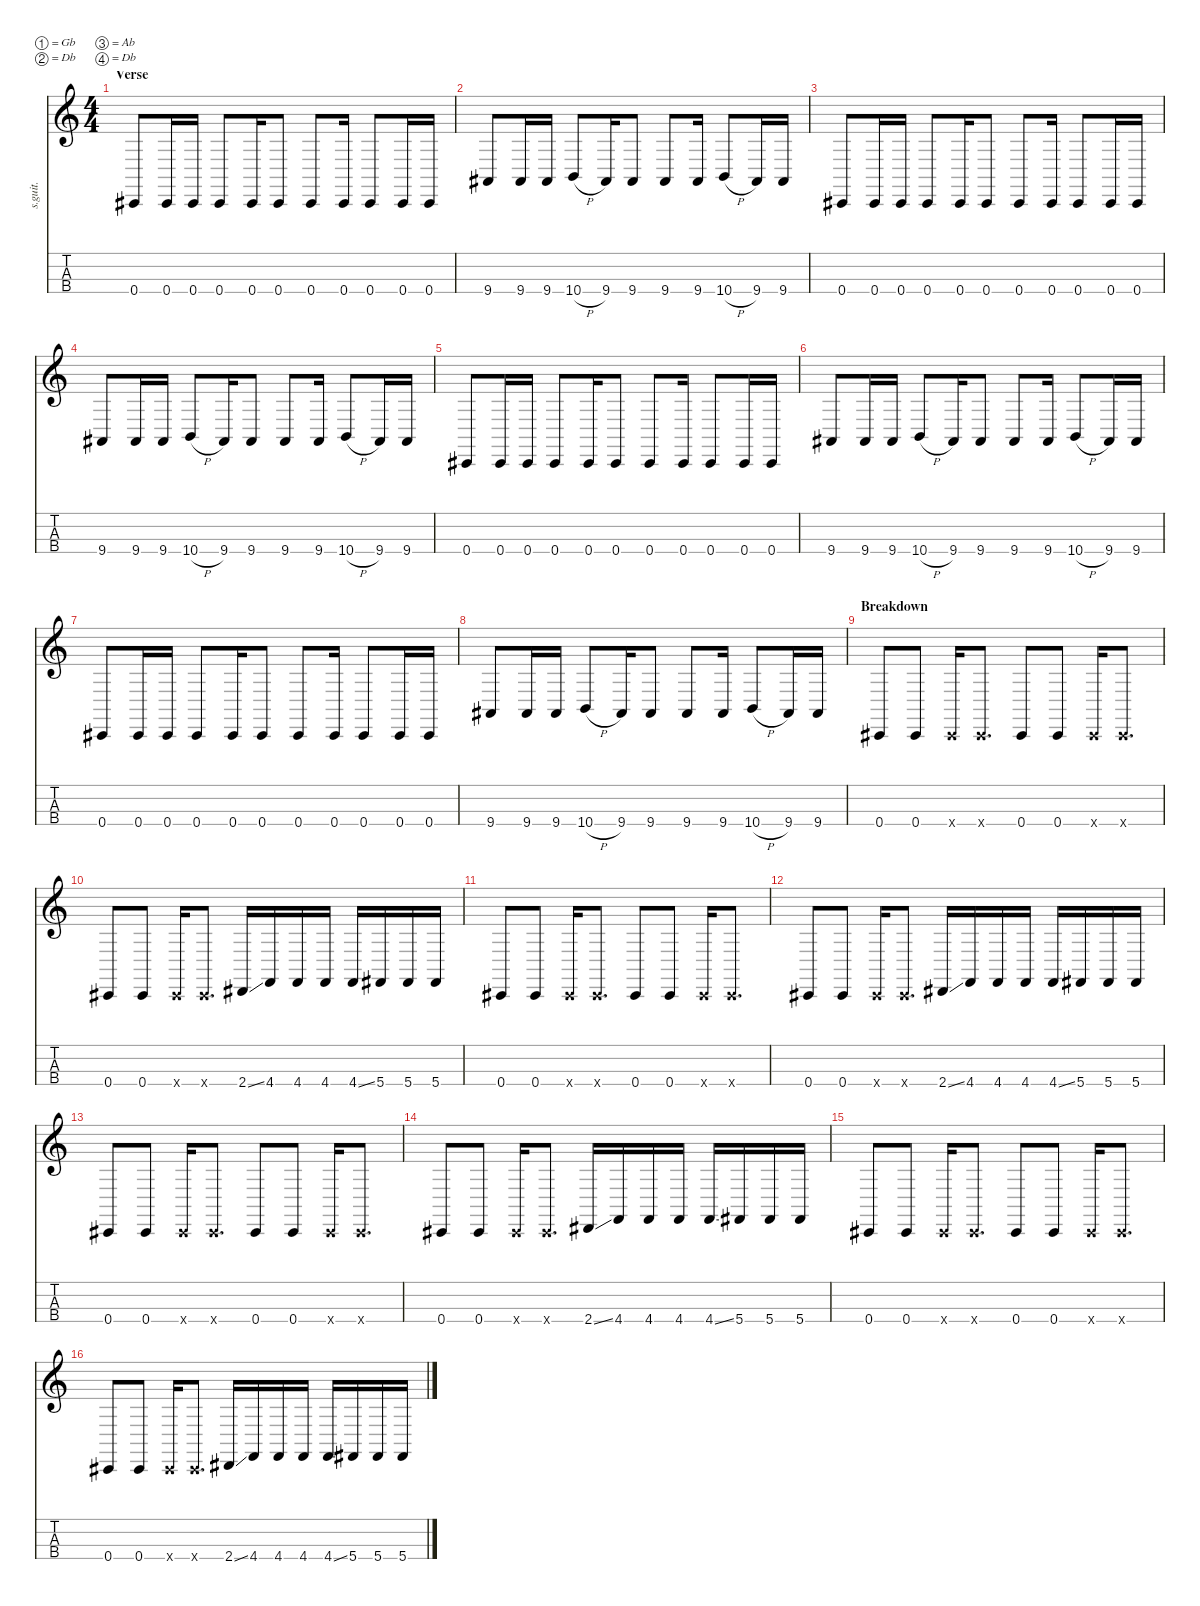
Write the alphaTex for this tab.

\defaultSystemsLayout 4
\hideDynamics
\bracketExtendMode nobrackets
\track ("Chi Cheng" "s.guit.") {instrument electricbassfinger}
\staff {score tabs}
\tuning (Gb2 Db2 Ab1 Db1)
\ts (4 4)
\section ("" "Verse")
\tempo (93 hide)
\clef g2
\ks c
0.4{acc #}.8{lyrics (0 "") lyrics (1 "") lyrics (2 "") lyrics (3 "") lyrics (4 "") dy fff} 0.4{acc #}.16{lyrics (0 "") lyrics (1 "") lyrics (2 "") lyrics (3 "") lyrics (4 "")} 0.4{acc #}.16{lyrics (0 "") lyrics (1 "") lyrics (2 "") lyrics (3 "") lyrics (4 "")} 0.4{acc #}.8{lyrics (0 "") lyrics (1 "") lyrics (2 "") lyrics (3 "") lyrics (4 "")} 0.4{acc #}.16{lyrics (0 "") lyrics (1 "") lyrics (2 "") lyrics (3 "") lyrics (4 "")} 0.4{acc #}.8{lyrics (0 "") lyrics (1 "") lyrics (2 "") lyrics (3 "") lyrics (4 "")} 0.4{acc #}.8{lyrics (0 "") lyrics (1 "") lyrics (2 "") lyrics (3 "") lyrics (4 "")} 0.4{acc #}.16{lyrics (0 "") lyrics (1 "") lyrics (2 "") lyrics (3 "") lyrics (4 "")} 0.4{acc #}.8{lyrics (0 "") lyrics (1 "") lyrics (2 "") lyrics (3 "") lyrics (4 "")} 0.4{acc #}.16{lyrics (0 "") lyrics (1 "") lyrics (2 "") lyrics (3 "") lyrics (4 "")} 0.4{acc #}.16{lyrics (0 "") lyrics (1 "") lyrics (2 "") lyrics (3 "") lyrics (4 "")} |
9.4{acc #}.8{lyrics (0 "") lyrics (1 "") lyrics (2 "") lyrics (3 "") lyrics (4 "")} 9.4{acc #}.16{lyrics (0 "") lyrics (1 "") lyrics (2 "") lyrics (3 "") lyrics (4 "")} 9.4{acc #}.16{lyrics (0 "") lyrics (1 "") lyrics (2 "") lyrics (3 "") lyrics (4 "")} 10.4{h}.8{lyrics (0 "") lyrics (1 "") lyrics (2 "") lyrics (3 "") lyrics (4 "")} 9.4{acc #}.16{lyrics (0 "") lyrics (1 "") lyrics (2 "") lyrics (3 "") lyrics (4 "")} 9.4{acc #}.8{lyrics (0 "") lyrics (1 "") lyrics (2 "") lyrics (3 "") lyrics (4 "")} 9.4{acc #}.8{lyrics (0 "") lyrics (1 "") lyrics (2 "") lyrics (3 "") lyrics (4 "")} 9.4{acc #}.16{lyrics (0 "") lyrics (1 "") lyrics (2 "") lyrics (3 "") lyrics (4 "")} 10.4{h}.8{lyrics (0 "") lyrics (1 "") lyrics (2 "") lyrics (3 "") lyrics (4 "")} 9.4{acc #}.16{lyrics (0 "") lyrics (1 "") lyrics (2 "") lyrics (3 "") lyrics (4 "")} 9.4{acc #}.16{lyrics (0 "") lyrics (1 "") lyrics (2 "") lyrics (3 "") lyrics (4 "")} |
0.4{acc #}.8{lyrics (0 "") lyrics (1 "") lyrics (2 "") lyrics (3 "") lyrics (4 "")} 0.4{acc #}.16{lyrics (0 "") lyrics (1 "") lyrics (2 "") lyrics (3 "") lyrics (4 "")} 0.4{acc #}.16{lyrics (0 "") lyrics (1 "") lyrics (2 "") lyrics (3 "") lyrics (4 "")} 0.4{acc #}.8{lyrics (0 "") lyrics (1 "") lyrics (2 "") lyrics (3 "") lyrics (4 "")} 0.4{acc #}.16{lyrics (0 "") lyrics (1 "") lyrics (2 "") lyrics (3 "") lyrics (4 "")} 0.4{acc #}.8{lyrics (0 "") lyrics (1 "") lyrics (2 "") lyrics (3 "") lyrics (4 "")} 0.4{acc #}.8{lyrics (0 "") lyrics (1 "") lyrics (2 "") lyrics (3 "") lyrics (4 "")} 0.4{acc #}.16{lyrics (0 "") lyrics (1 "") lyrics (2 "") lyrics (3 "") lyrics (4 "")} 0.4{acc #}.8{lyrics (0 "") lyrics (1 "") lyrics (2 "") lyrics (3 "") lyrics (4 "")} 0.4{acc #}.16{lyrics (0 "") lyrics (1 "") lyrics (2 "") lyrics (3 "") lyrics (4 "")} 0.4{acc #}.16{lyrics (0 "") lyrics (1 "") lyrics (2 "") lyrics (3 "") lyrics (4 "")} |
9.4{acc #}.8{lyrics (0 "") lyrics (1 "") lyrics (2 "") lyrics (3 "") lyrics (4 "")} 9.4{acc #}.16{lyrics (0 "") lyrics (1 "") lyrics (2 "") lyrics (3 "") lyrics (4 "")} 9.4{acc #}.16{lyrics (0 "") lyrics (1 "") lyrics (2 "") lyrics (3 "") lyrics (4 "")} 10.4{h}.8{lyrics (0 "") lyrics (1 "") lyrics (2 "") lyrics (3 "") lyrics (4 "")} 9.4{acc #}.16{lyrics (0 "") lyrics (1 "") lyrics (2 "") lyrics (3 "") lyrics (4 "")} 9.4{acc #}.8{lyrics (0 "") lyrics (1 "") lyrics (2 "") lyrics (3 "") lyrics (4 "")} 9.4{acc #}.8{lyrics (0 "") lyrics (1 "") lyrics (2 "") lyrics (3 "") lyrics (4 "")} 9.4{acc #}.16{lyrics (0 "") lyrics (1 "") lyrics (2 "") lyrics (3 "") lyrics (4 "")} 10.4{h}.8{lyrics (0 "") lyrics (1 "") lyrics (2 "") lyrics (3 "") lyrics (4 "")} 9.4{acc #}.16{lyrics (0 "") lyrics (1 "") lyrics (2 "") lyrics (3 "") lyrics (4 "")} 9.4{acc #}.16{lyrics (0 "") lyrics (1 "") lyrics (2 "") lyrics (3 "") lyrics (4 "")} |
0.4{acc #}.8{lyrics (0 "") lyrics (1 "") lyrics (2 "") lyrics (3 "") lyrics (4 "")} 0.4{acc #}.16{lyrics (0 "") lyrics (1 "") lyrics (2 "") lyrics (3 "") lyrics (4 "")} 0.4{acc #}.16{lyrics (0 "") lyrics (1 "") lyrics (2 "") lyrics (3 "") lyrics (4 "")} 0.4{acc #}.8{lyrics (0 "") lyrics (1 "") lyrics (2 "") lyrics (3 "") lyrics (4 "")} 0.4{acc #}.16{lyrics (0 "") lyrics (1 "") lyrics (2 "") lyrics (3 "") lyrics (4 "")} 0.4{acc #}.8{lyrics (0 "") lyrics (1 "") lyrics (2 "") lyrics (3 "") lyrics (4 "")} 0.4{acc #}.8{lyrics (0 "") lyrics (1 "") lyrics (2 "") lyrics (3 "") lyrics (4 "")} 0.4{acc #}.16{lyrics (0 "") lyrics (1 "") lyrics (2 "") lyrics (3 "") lyrics (4 "")} 0.4{acc #}.8{lyrics (0 "") lyrics (1 "") lyrics (2 "") lyrics (3 "") lyrics (4 "")} 0.4{acc #}.16{lyrics (0 "") lyrics (1 "") lyrics (2 "") lyrics (3 "") lyrics (4 "")} 0.4{acc #}.16{lyrics (0 "") lyrics (1 "") lyrics (2 "") lyrics (3 "") lyrics (4 "")} |
9.4{acc #}.8{lyrics (0 "") lyrics (1 "") lyrics (2 "") lyrics (3 "") lyrics (4 "")} 9.4{acc #}.16{lyrics (0 "") lyrics (1 "") lyrics (2 "") lyrics (3 "") lyrics (4 "")} 9.4{acc #}.16{lyrics (0 "") lyrics (1 "") lyrics (2 "") lyrics (3 "") lyrics (4 "")} 10.4{h}.8{lyrics (0 "") lyrics (1 "") lyrics (2 "") lyrics (3 "") lyrics (4 "")} 9.4{acc #}.16{lyrics (0 "") lyrics (1 "") lyrics (2 "") lyrics (3 "") lyrics (4 "")} 9.4{acc #}.8{lyrics (0 "") lyrics (1 "") lyrics (2 "") lyrics (3 "") lyrics (4 "")} 9.4{acc #}.8{lyrics (0 "") lyrics (1 "") lyrics (2 "") lyrics (3 "") lyrics (4 "")} 9.4{acc #}.16{lyrics (0 "") lyrics (1 "") lyrics (2 "") lyrics (3 "") lyrics (4 "")} 10.4{h}.8{lyrics (0 "") lyrics (1 "") lyrics (2 "") lyrics (3 "") lyrics (4 "")} 9.4{acc #}.16{lyrics (0 "") lyrics (1 "") lyrics (2 "") lyrics (3 "") lyrics (4 "")} 9.4{acc #}.16{lyrics (0 "") lyrics (1 "") lyrics (2 "") lyrics (3 "") lyrics (4 "")} |
0.4{acc #}.8{lyrics (0 "") lyrics (1 "") lyrics (2 "") lyrics (3 "") lyrics (4 "")} 0.4{acc #}.16{lyrics (0 "") lyrics (1 "") lyrics (2 "") lyrics (3 "") lyrics (4 "")} 0.4{acc #}.16{lyrics (0 "") lyrics (1 "") lyrics (2 "") lyrics (3 "") lyrics (4 "")} 0.4{acc #}.8{lyrics (0 "") lyrics (1 "") lyrics (2 "") lyrics (3 "") lyrics (4 "")} 0.4{acc #}.16{lyrics (0 "") lyrics (1 "") lyrics (2 "") lyrics (3 "") lyrics (4 "")} 0.4{acc #}.8{lyrics (0 "") lyrics (1 "") lyrics (2 "") lyrics (3 "") lyrics (4 "")} 0.4{acc #}.8{lyrics (0 "") lyrics (1 "") lyrics (2 "") lyrics (3 "") lyrics (4 "")} 0.4{acc #}.16{lyrics (0 "") lyrics (1 "") lyrics (2 "") lyrics (3 "") lyrics (4 "")} 0.4{acc #}.8{lyrics (0 "") lyrics (1 "") lyrics (2 "") lyrics (3 "") lyrics (4 "")} 0.4{acc #}.16{lyrics (0 "") lyrics (1 "") lyrics (2 "") lyrics (3 "") lyrics (4 "")} 0.4{acc #}.16{lyrics (0 "") lyrics (1 "") lyrics (2 "") lyrics (3 "") lyrics (4 "")} |
9.4{acc #}.8{lyrics (0 "") lyrics (1 "") lyrics (2 "") lyrics (3 "") lyrics (4 "")} 9.4{acc #}.16{lyrics (0 "") lyrics (1 "") lyrics (2 "") lyrics (3 "") lyrics (4 "")} 9.4{acc #}.16{lyrics (0 "") lyrics (1 "") lyrics (2 "") lyrics (3 "") lyrics (4 "")} 10.4{h}.8{lyrics (0 "") lyrics (1 "") lyrics (2 "") lyrics (3 "") lyrics (4 "")} 9.4{acc #}.16{lyrics (0 "") lyrics (1 "") lyrics (2 "") lyrics (3 "") lyrics (4 "")} 9.4{acc #}.8{lyrics (0 "") lyrics (1 "") lyrics (2 "") lyrics (3 "") lyrics (4 "")} 9.4{acc #}.8{lyrics (0 "") lyrics (1 "") lyrics (2 "") lyrics (3 "") lyrics (4 "")} 9.4{acc #}.16{lyrics (0 "") lyrics (1 "") lyrics (2 "") lyrics (3 "") lyrics (4 "")} 10.4{h}.8{lyrics (0 "") lyrics (1 "") lyrics (2 "") lyrics (3 "") lyrics (4 "")} 9.4{acc #}.16{lyrics (0 "") lyrics (1 "") lyrics (2 "") lyrics (3 "") lyrics (4 "")} 9.4{acc #}.16{lyrics (0 "") lyrics (1 "") lyrics (2 "") lyrics (3 "") lyrics (4 "")} |
\section ("" "Breakdown")
0.4{acc #}.8{lyrics (0 "") lyrics (1 "") lyrics (2 "") lyrics (3 "") lyrics (4 "")} 0.4{acc #}.8{lyrics (0 "") lyrics (1 "") lyrics (2 "") lyrics (3 "") lyrics (4 "")} 0.4{x acc #}.16{lyrics (0 "") lyrics (1 "") lyrics (2 "") lyrics (3 "") lyrics (4 "")} 0.4{x acc #}.8{d lyrics (0 "") lyrics (1 "") lyrics (2 "") lyrics (3 "") lyrics (4 "")} 0.4{acc #}.8{lyrics (0 "") lyrics (1 "") lyrics (2 "") lyrics (3 "") lyrics (4 "")} 0.4{acc #}.8{lyrics (0 "") lyrics (1 "") lyrics (2 "") lyrics (3 "") lyrics (4 "")} 0.4{x acc #}.16{lyrics (0 "") lyrics (1 "") lyrics (2 "") lyrics (3 "") lyrics (4 "")} 0.4{x acc #}.8{d lyrics (0 "") lyrics (1 "") lyrics (2 "") lyrics (3 "") lyrics (4 "")} |
0.4{acc #}.8{lyrics (0 "") lyrics (1 "") lyrics (2 "") lyrics (3 "") lyrics (4 "")} 0.4{acc #}.8{lyrics (0 "") lyrics (1 "") lyrics (2 "") lyrics (3 "") lyrics (4 "")} 0.4{x acc #}.16{lyrics (0 "") lyrics (1 "") lyrics (2 "") lyrics (3 "") lyrics (4 "")} 0.4{x acc #}.8{d lyrics (0 "") lyrics (1 "") lyrics (2 "") lyrics (3 "") lyrics (4 "")} 2.4{ss acc #}.16{lyrics (0 "") lyrics (1 "") lyrics (2 "") lyrics (3 "") lyrics (4 "")} 4.4.16{lyrics (0 "") lyrics (1 "") lyrics (2 "") lyrics (3 "") lyrics (4 "")} 4.4.16{lyrics (0 "") lyrics (1 "") lyrics (2 "") lyrics (3 "") lyrics (4 "")} 4.4.16{lyrics (0 "") lyrics (1 "") lyrics (2 "") lyrics (3 "") lyrics (4 "")} 4.4{ss}.16{lyrics (0 "") lyrics (1 "") lyrics (2 "") lyrics (3 "") lyrics (4 "")} 5.4{acc #}.16{lyrics (0 "") lyrics (1 "") lyrics (2 "") lyrics (3 "") lyrics (4 "")} 5.4{acc #}.16{lyrics (0 "") lyrics (1 "") lyrics (2 "") lyrics (3 "") lyrics (4 "")} 5.4{acc #}.16{lyrics (0 "") lyrics (1 "") lyrics (2 "") lyrics (3 "") lyrics (4 "")} |
0.4{acc #}.8{lyrics (0 "") lyrics (1 "") lyrics (2 "") lyrics (3 "") lyrics (4 "")} 0.4{acc #}.8{lyrics (0 "") lyrics (1 "") lyrics (2 "") lyrics (3 "") lyrics (4 "")} 0.4{x acc #}.16{lyrics (0 "") lyrics (1 "") lyrics (2 "") lyrics (3 "") lyrics (4 "")} 0.4{x acc #}.8{d lyrics (0 "") lyrics (1 "") lyrics (2 "") lyrics (3 "") lyrics (4 "")} 0.4{acc #}.8{lyrics (0 "") lyrics (1 "") lyrics (2 "") lyrics (3 "") lyrics (4 "")} 0.4{acc #}.8{lyrics (0 "") lyrics (1 "") lyrics (2 "") lyrics (3 "") lyrics (4 "")} 0.4{x acc #}.16{lyrics (0 "") lyrics (1 "") lyrics (2 "") lyrics (3 "") lyrics (4 "")} 0.4{x acc #}.8{d lyrics (0 "") lyrics (1 "") lyrics (2 "") lyrics (3 "") lyrics (4 "")} |
0.4{acc #}.8{lyrics (0 "") lyrics (1 "") lyrics (2 "") lyrics (3 "") lyrics (4 "")} 0.4{acc #}.8{lyrics (0 "") lyrics (1 "") lyrics (2 "") lyrics (3 "") lyrics (4 "")} 0.4{x acc #}.16{lyrics (0 "") lyrics (1 "") lyrics (2 "") lyrics (3 "") lyrics (4 "")} 0.4{x acc #}.8{d lyrics (0 "") lyrics (1 "") lyrics (2 "") lyrics (3 "") lyrics (4 "")} 2.4{ss acc #}.16{lyrics (0 "") lyrics (1 "") lyrics (2 "") lyrics (3 "") lyrics (4 "")} 4.4.16{lyrics (0 "") lyrics (1 "") lyrics (2 "") lyrics (3 "") lyrics (4 "")} 4.4.16{lyrics (0 "") lyrics (1 "") lyrics (2 "") lyrics (3 "") lyrics (4 "")} 4.4.16{lyrics (0 "") lyrics (1 "") lyrics (2 "") lyrics (3 "") lyrics (4 "")} 4.4{ss}.16{lyrics (0 "") lyrics (1 "") lyrics (2 "") lyrics (3 "") lyrics (4 "")} 5.4{acc #}.16{lyrics (0 "") lyrics (1 "") lyrics (2 "") lyrics (3 "") lyrics (4 "")} 5.4{acc #}.16{lyrics (0 "") lyrics (1 "") lyrics (2 "") lyrics (3 "") lyrics (4 "")} 5.4{acc #}.16{lyrics (0 "") lyrics (1 "") lyrics (2 "") lyrics (3 "") lyrics (4 "")} |
0.4{acc #}.8{lyrics (0 "") lyrics (1 "") lyrics (2 "") lyrics (3 "") lyrics (4 "")} 0.4{acc #}.8{lyrics (0 "") lyrics (1 "") lyrics (2 "") lyrics (3 "") lyrics (4 "")} 0.4{x acc #}.16{lyrics (0 "") lyrics (1 "") lyrics (2 "") lyrics (3 "") lyrics (4 "")} 0.4{x acc #}.8{d lyrics (0 "") lyrics (1 "") lyrics (2 "") lyrics (3 "") lyrics (4 "")} 0.4{acc #}.8{lyrics (0 "") lyrics (1 "") lyrics (2 "") lyrics (3 "") lyrics (4 "")} 0.4{acc #}.8{lyrics (0 "") lyrics (1 "") lyrics (2 "") lyrics (3 "") lyrics (4 "")} 0.4{x acc #}.16{lyrics (0 "") lyrics (1 "") lyrics (2 "") lyrics (3 "") lyrics (4 "")} 0.4{x acc #}.8{d lyrics (0 "") lyrics (1 "") lyrics (2 "") lyrics (3 "") lyrics (4 "")} |
0.4{acc #}.8{lyrics (0 "") lyrics (1 "") lyrics (2 "") lyrics (3 "") lyrics (4 "")} 0.4{acc #}.8{lyrics (0 "") lyrics (1 "") lyrics (2 "") lyrics (3 "") lyrics (4 "")} 0.4{x acc #}.16{lyrics (0 "") lyrics (1 "") lyrics (2 "") lyrics (3 "") lyrics (4 "")} 0.4{x acc #}.8{d lyrics (0 "") lyrics (1 "") lyrics (2 "") lyrics (3 "") lyrics (4 "")} 2.4{ss acc #}.16{lyrics (0 "") lyrics (1 "") lyrics (2 "") lyrics (3 "") lyrics (4 "")} 4.4.16{lyrics (0 "") lyrics (1 "") lyrics (2 "") lyrics (3 "") lyrics (4 "")} 4.4.16{lyrics (0 "") lyrics (1 "") lyrics (2 "") lyrics (3 "") lyrics (4 "")} 4.4.16{lyrics (0 "") lyrics (1 "") lyrics (2 "") lyrics (3 "") lyrics (4 "")} 4.4{ss}.16{lyrics (0 "") lyrics (1 "") lyrics (2 "") lyrics (3 "") lyrics (4 "")} 5.4{acc #}.16{lyrics (0 "") lyrics (1 "") lyrics (2 "") lyrics (3 "") lyrics (4 "")} 5.4{acc #}.16{lyrics (0 "") lyrics (1 "") lyrics (2 "") lyrics (3 "") lyrics (4 "")} 5.4{acc #}.16{lyrics (0 "") lyrics (1 "") lyrics (2 "") lyrics (3 "") lyrics (4 "")} |
0.4{acc #}.8{lyrics (0 "") lyrics (1 "") lyrics (2 "") lyrics (3 "") lyrics (4 "")} 0.4{acc #}.8{lyrics (0 "") lyrics (1 "") lyrics (2 "") lyrics (3 "") lyrics (4 "")} 0.4{x acc #}.16{lyrics (0 "") lyrics (1 "") lyrics (2 "") lyrics (3 "") lyrics (4 "")} 0.4{x acc #}.8{d lyrics (0 "") lyrics (1 "") lyrics (2 "") lyrics (3 "") lyrics (4 "")} 0.4{acc #}.8{lyrics (0 "") lyrics (1 "") lyrics (2 "") lyrics (3 "") lyrics (4 "")} 0.4{acc #}.8{lyrics (0 "") lyrics (1 "") lyrics (2 "") lyrics (3 "") lyrics (4 "")} 0.4{x acc #}.16{lyrics (0 "") lyrics (1 "") lyrics (2 "") lyrics (3 "") lyrics (4 "")} 0.4{x acc #}.8{d lyrics (0 "") lyrics (1 "") lyrics (2 "") lyrics (3 "") lyrics (4 "")} |
0.4{acc #}.8{lyrics (0 "") lyrics (1 "") lyrics (2 "") lyrics (3 "") lyrics (4 "")} 0.4{acc #}.8{lyrics (0 "") lyrics (1 "") lyrics (2 "") lyrics (3 "") lyrics (4 "")} 0.4{x acc #}.16{lyrics (0 "") lyrics (1 "") lyrics (2 "") lyrics (3 "") lyrics (4 "")} 0.4{x acc #}.8{d lyrics (0 "") lyrics (1 "") lyrics (2 "") lyrics (3 "") lyrics (4 "")} 2.4{ss acc #}.16{lyrics (0 "") lyrics (1 "") lyrics (2 "") lyrics (3 "") lyrics (4 "")} 4.4.16{lyrics (0 "") lyrics (1 "") lyrics (2 "") lyrics (3 "") lyrics (4 "")} 4.4.16{lyrics (0 "") lyrics (1 "") lyrics (2 "") lyrics (3 "") lyrics (4 "")} 4.4.16{lyrics (0 "") lyrics (1 "") lyrics (2 "") lyrics (3 "") lyrics (4 "")} 4.4{ss}.16{lyrics (0 "") lyrics (1 "") lyrics (2 "") lyrics (3 "") lyrics (4 "")} 5.4{acc #}.16{lyrics (0 "") lyrics (1 "") lyrics (2 "") lyrics (3 "") lyrics (4 "")} 5.4{acc #}.16{lyrics (0 "") lyrics (1 "") lyrics (2 "") lyrics (3 "") lyrics (4 "")} 5.4{acc #}.16{lyrics (0 "") lyrics (1 "") lyrics (2 "") lyrics (3 "") lyrics (4 "")}
